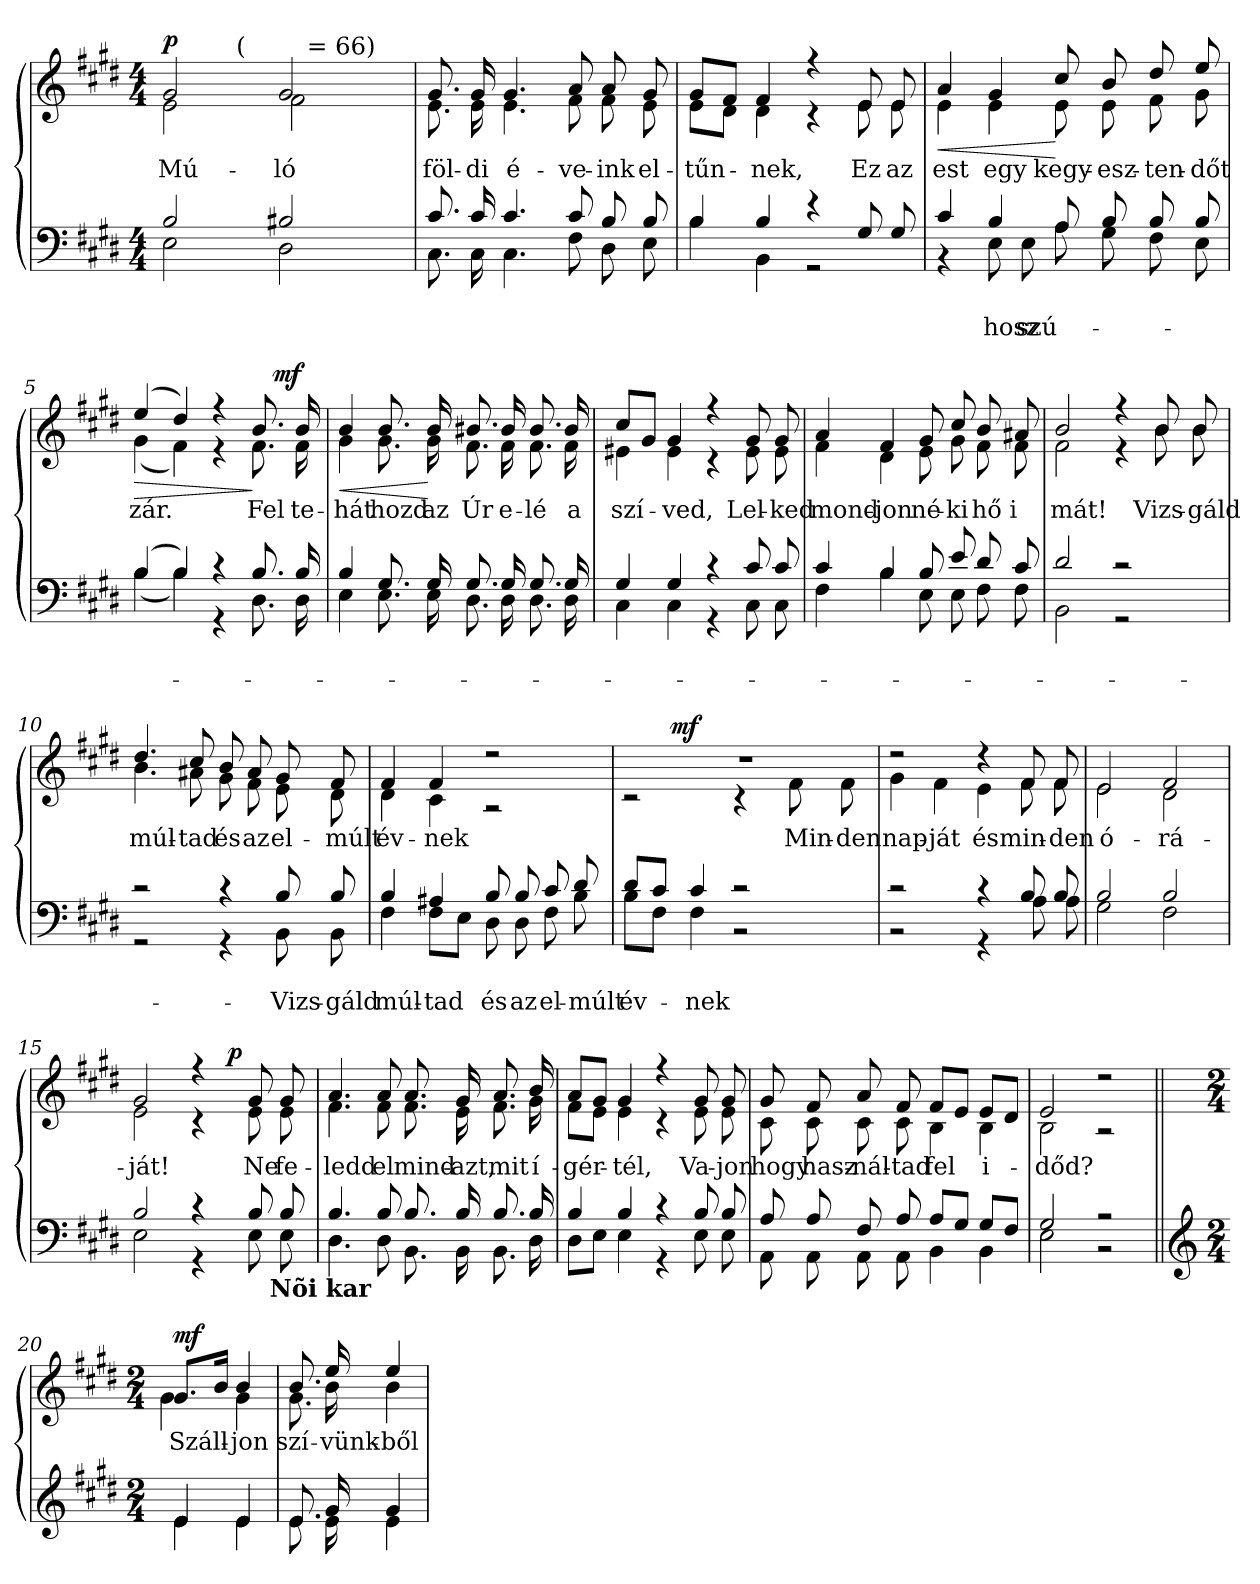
**kern	**text	**text	**kern	**text	**dynam
*part2	*part2	*part2	*part1	*part1	*part1
*staff2	*staff2	*staff2	*staff1	*staff1	*staff1
*clefF4	*	*	*clefG2	*	*
*k[f#c#g#d#]	*	*	*k[f#c#g#d#]	*	*
*c#:	*	*	*c#:	*	*
*M4/4	*	*	*M4/4	*	*
=1	=1	=1	=1	=1	=1
*^	*	*	*^	*	*
!	!	!	!	!LO:TX:a:B:t=Solennemento	!	!	!
!	!	!	!	!	!	!LO:LY:b	!LO:DY:b
*	*	*	*	*^	*^	*	*
2B/	2E\	.	.	2g#/	2e\	4ryy	2ryy	Mú-	p
.	.	.	.	.	.	16ryy	.	.	.
!	!	!	!	!	!	!LO:TX:a:t=(	!	!	!
.	.	.	.	.	.	2ryy	.	.	.
!	!	!	!	!	!	!	!	!LO:LY:b	!
2B#X/	2D#\	.	.	2g#/	2f#\	.	16.ryy	-ló	.
!	!	!	!	!	!	!	!LO:TX:a:t== 66)	!	!
.	.	.	.	.	.	.	4ryy	.	.
.	.	.	.	.	.	8.ryy	.	.	.
.	.	.	.	.	.	.	8ryy	.	.
.	.	.	.	.	.	.	32ryy	.	.
*	*	*	*	*	*v	*v	*v	*	*
=2	=2	=2	=2	=2	=2	=2	=2
*	*	*	*	*^	*^	*	*
!	!	!	!	!	!	!	!	!LO:LY:b	!
*	*	*	*	*	*v	*v	*v	*	*
8.c#/	8.C#\	.	.	8.g#/	8.e\	föl-	.
!	!	!	!	!	!	!LO:LY:b	!
16c#/	16C#\	.	.	16g#/	16e\	-di	.
!	!	!	!	!	!	!LO:LY:b	!
4.c#/	4.C#\	.	.	4.g#/	4.e\	é-	.
!	!	!	!	!	!	!LO:LY:b	!
8c#/	8F#\	.	.	8a/	8f#\	-ve-	.
!	!	!	!	!	!	!LO:LY:b	!
8B/	8D#\	.	.	8a/	8f#\	-ink	.
!	!	!	!	!	!	!LO:LY:b	!
8B/	8E\	.	.	8g#/	8e\	el-	.
=3	=3	=3	=3	=3	=3	=3	=3
!	!	!	!	!	!	!LO:LY:b	!
4B/	4B\	.	.	8g#/L	8e\L	-tűn-	.
.	.	.	.	8f#/J	8d#\J	.	.
!	!	!	!	!	!	!LO:LY:b	!
4B/	4BB\	.	.	4f#/	4d#\	-nek,	.
4rd	2rGG	.	.	4r	4r	.	.
!	!	!	!	!	!	!LO:LY:b	!
8G#/	.	.	.	8e/	8e\	Ez	.
!	!	!	!	!	!	!LO:LY:b	!
8G#/	.	.	.	8e/	8e\	az	.
=4	=4	=4	=4	=4	=4	=4	=4
!	!	!	!	!	!	!	!LO:HP:b
!	!	!	!	!	!	!LO:LY:b	!
4c#/	4rBB	.	.	4a/	4e\	est	<
!	!	!	!LO:LY:b	!	!	!	!
!	!	!	!	!	!	!LO:LY:b	!
4B/	8E\	.	hosz-	4g#/	4e\	egy	.
!	!	!	!LO:LY:b	!	!	!	!
.	8E\	.	-szú	.	.	.	.
!	!	!	!	!	!	!LO:LY:b	!
8A/	8A\	.	.	8cc#/	8e\	kegy-	[
!	!	!	!	!	!	!LO:LY:b	!
8B/	8G#\	.	.	8b/	8e\	-esz-	.
!	!	!	!	!	!	!LO:LY:b	!
8B/	8F#\	.	.	8dd#/	8f#\	-ten-	.
!	!	!	!	!	!	!LO:LY:b	!
8B/	8E\	.	.	8ee/	8g#\	-dőt	.
!!LO:LB:g=z
=5	=5	=5	=5	=5	=5	=5	=5
!	!	!	!	!	!	!	!LO:HP:b
!	!	!	!	!	!	!LO:LY:b	!
*	*	*	*	*	*^	*	*
(>4B/	(<4B\	.	.	(>4ee/	(<4g#\	2ryy	zár.	>
4B/)	4B\)	.	.	4dd#/)	4f#\)	.	.	.
4r	4r	.	.	4r	4r	4ryy	.	.
!	!	!	!	!	!	!	!LO:LY:b	!
8.B/	8.D#\	.	.	8.b/	8.f#\	16.ryy	Fel	]
!	!	!	!	!	!	!	!	!LO:DY:a
.	.	.	.	.	.	8ryy	.	mf
!	!	!	!	!	!	!	!LO:LY:b	!
16B/	16D#\	.	.	16b/	16f#\	.	te-	.
.	.	.	.	.	.	32ryy	.	.
=6	=6	=6	=6	=6	=6	=6	=6	=6
!	!	!	!	!	!	!	!	!LO:HP:b
*	*	*	*	*	*v	*v	*	*
*	*	*	*	*	*^	*	*
!	!	!	!	!	!	!	!LO:LY:b	!
*	*	*	*	*	*v	*v	*	*
4B/	4E\	.	.	4b/	4g#\	-hát	<
!	!	!	!	!	!	!LO:LY:b	!
8.G#/	8.E\	.	.	8.b/	8.g#\	hozd	.
!	!	!	!	!	!	!LO:LY:b	!
16G#/	16E\	.	.	16b/	16g#\	az	[
!	!	!	!	!	!	!LO:LY:b	!
8.G#/	8.D#\	.	.	8.b#X/	8.f#\	Úr	.
!	!	!	!	!	!	!LO:LY:b	!
16G#/	16D#\	.	.	16b#/	16f#\	e-	.
!	!	!	!	!	!	!LO:LY:b	!
8.G#/	8.D#\	.	.	8.b#/	8.f#\	-lé	.
!	!	!	!	!	!	!LO:LY:b	!
16G#/	16D#\	.	.	16b#/	16f#\	a	.
=7	=7	=7	=7	=7	=7	=7	=7
!	!	!	!	!	!	!LO:LY:b	!
4G#/	4C#\	.	.	8cc#/L	4e#X\	szí-	.
.	.	.	.	8g#/J	.	.	.
!	!	!	!	!	!	!LO:LY:b	!
4G#/	4C#\	.	.	4g#/	4e#\	-ved,	.
4r	4r	.	.	4r	4r	.	.
!	!	!	!	!	!	!LO:LY:b	!
8c#/	8C#\	.	.	8g#/	8e#\	Lel-	.
!	!	!	!	!	!	!LO:LY:b	!
8c#/	8C#\	.	.	8g#/	8e#\	-ked	.
=8	=8	=8	=8	=8	=8	=8	=8
!	!	!	!	!	!	!LO:LY:b	!
4c#/	4F#\	.	.	4a/	4f#\	mond-	.
!	!	!	!	!	!	!LO:LY:b	!
4B/	4B\	.	.	4f#/	4d#\	-jon	.
!	!	!	!	!	!	!LO:LY:b	!
8B/	8E\	.	.	8g#/	8e\	né-	.
!	!	!	!	!	!	!LO:LY:b	!
8e/	8E\	.	.	8cc#/	8g#\	-ki	.
!	!	!	!	!	!	!LO:LY:b	!
8d#/	8F#\	.	.	8b/	8f#\	hő	.
!	!	!	!	!	!	!LO:LY:b	!
8c#/	8F#\	.	.	8a#X/	8f#\	i­	.
!!LO:LB:g=z	!!
=9	=9	=9	=9	=9	=9	=9	=9
!	!	!	!	!	!	!LO:LY:b	!
2d#/	2BB\	.	.	2b/	2f#\	mát!	.
2r	2r	.	.	4r	4r	.	.
!	!	!	!	!	!	!LO:LY:b	!
.	.	.	.	8b/	8b\	Vizs-	.
!	!	!	!	!	!	!LO:LY:b	!
.	.	.	.	8b/	8b\	-gáld	.
=10	=10	=10	=10	=10	=10	=10	=10
!	!	!	!	!	!	!LO:LY:b	!
2r	2r	.	.	4.dd#/	4.b\	múl-	.
!	!	!	!	!	!	!LO:LY:b	!
.	.	.	.	8cc#/	8a#X\	-tad	.
!	!	!	!	!	!	!LO:LY:b	!
4r	4r	.	.	8b/	8g#\	és	.
!	!	!	!	!	!	!LO:LY:b	!
.	.	.	.	8a#/	8f#\	az	.
!	!	!	!LO:LY:b	!	!	!	!
!	!	!	!	!	!	!LO:LY:b	!
8B/	8BB\	.	Vizs-	8g#/	8e\	el-	.
!	!	!	!LO:LY:b	!	!	!	!
!	!	!	!	!	!	!LO:LY:b	!
8B/	8BB\	.	-gáld	8f#/	8d#\	-múlt	.
=11	=11	=11	=11	=11	=11	=11	=11
!	!	!	!LO:LY:b	!	!	!	!
!	!	!	!	!	!	!LO:LY:b	!
4B/	4F#\	.	múl-	4f#/	4d#\	év-	.
!	!	!	!LO:LY:b	!	!	!	!
!	!	!	!	!	!	!LO:LY:b	!
4A#X/	8F#\L	.	-tad	4f#/	4c#\	-nek	.
.	8E\J	.	.	.	.	.	.
!	!	!	!LO:LY:b	!	!	!	!
8B/	8D#\	.	és	2r	2r	.	.
!	!	!	!LO:LY:b	!	!	!	!
8B/	8D#\	.	az	.	.	.	.
!	!	!	!LO:LY:b	!	!	!	!
8c#/	8F#\	.	el-	.	.	.	.
!	!	!	!LO:LY:b	!	!	!	!
8d#/	8B\	.	-múlt	.	.	.	.
*	*	*	*	*v	*v	*	*
=12	=12	=12	=12	=12	=12	=12
!	!	!	!LO:LY:b	!	!	!
*	*	*	*	*^	*	*
*	*	*	*	*	*^	*	*
8d#/L	8B\L	.	év-	1rdd	2rc	8.ryy	.	.
8c#/J	8F#\J	.	.	.	.	.	.	.
!	!	!	!	!	!	!	!	!LO:DY:b
.	.	.	.	.	.	2ryy	.	mf
!	!	!	!LO:LY:b	!	!	!	!	!
4c#/	4F#\	.	-nek	.	.	.	.	.
2r	2r	.	.	.	4rc	.	.	.
.	.	.	.	.	.	4ryy	.	.
!	!	!	!	!	!	!	!LO:LY:b	!
.	.	.	.	.	8f#\	.	Min-	.
!	!	!	!	!	!	!	!LO:LY:b	!
.	.	.	.	.	8f#\	.	-den	.
.	.	.	.	.	.	16ryy	.	.
*	*	*	*	*	*v	*v	*	*
!!LO:LB:g=z
=13	=13	=13	=13	=13	=13	=13	=13
*	*	*	*	*	*^	*	*
!	!	!	!	!	!	!	!LO:LY:b	!
*	*	*	*	*	*v	*v	*	*
2r	2r	.	.	2r	4g#\	nap-	.
!	!	!	!	!	!	!LO:LY:b	!
.	.	.	.	.	4f#\	-ját	.
!	!	!	!	!	!	!LO:LY:b	!
4r	4r	.	.	4r	4e\	és	.
!	!	!	!	!	!	!LO:LY:b	!
8B/	8A\	.	.	8f#/	8f#\	min-	.
!	!	!	!	!	!	!LO:LY:b	!
8B/	8A\	.	.	8f#/	8f#\	-den	.
=14	=14	=14	=14	=14	=14	=14	=14
!	!	!	!	!	!	!LO:LY:b	!
2B/	2G#\	.	.	2e/	2e\	ó-	.
!	!	!	!	!	!	!LO:LY:b	!
2B/	2F#\	.	.	2f#/	2d#\	-rá-	.
=15	=15	=15	=15	=15	=15	=15	=15
!	!	!	!	!	!	!LO:LY:b	!
*	*^	*	*	*	*^	*	*
2B/	2E\	2ryy	.	.	2g#/	2e\	2ryy	-ját!	.
4r	4r	4ryy	.	.	4r	4r	8ryy	.	.
.	.	.	.	.	.	.	32ryy	.	.
!	!	!	!	!	!	!	!	!	!LO:DY:a
.	.	.	.	.	.	.	4ryy	.	p
!	!	!	!	!	!	!	!	!LO:LY:b	!
8B/	8E\	16.ryy	.	.	8g#/	8e\	.	Ne	.
!	!	!LO:TX:b:B:t=Nõi kar	!	!	!	!	!	!	!
.	.	8ryy	.	.	.	.	.	.	.
!	!	!	!	!	!	!	!	!LO:LY:b	!
8B/	8E\	.	.	.	8g#/	8e\	.	fe-	.
.	.	.	.	.	.	.	16.ryy	.	.
.	.	32ryy	.	.	.	.	.	.	.
*	*v	*v	*	*	*	*	*	*	*
*	*	*	*	*	*v	*v	*	*
=16	=16	=16	=16	=16	=16	=16	=16
*	*^	*	*	*	*^	*	*
!	!	!	!	!	!	!	!	!LO:LY:b	!
*	*v	*v	*	*	*	*	*	*	*
*	*	*	*	*	*v	*v	*	*
4.B/	4.D#\	.	.	4.a/	4.f#\	-ledd	.
!	!	!	!	!	!	!LO:LY:b	!
8B/	8D#\	.	.	8a/	8f#\	el	.
!	!	!	!	!	!	!LO:LY:b	!
8.B/	8.BB\	.	.	8.a/	8.f#\	mind-	.
!	!	!	!	!	!	!LO:LY:b	!
16B/	16BB\	.	.	16g#/	16e\	-azt,	.
!	!	!	!	!	!	!LO:LY:b	!
8.B/	8.BB\	.	.	8.a/	8.f#\	mit	.
!	!	!	!	!	!	!LO:LY:b	!
16B/	16D#\	.	.	16b/	16g#\	í-	.
=17	=17	=17	=17	=17	=17	=17	=17
!	!	!	!	!	!	!LO:LY:b	!
4B/	8D#\L	.	.	8a/L	8f#\L	-gér-	.
.	8E\J	.	.	8g#/J	8e\J	.	.
!	!	!	!	!	!	!LO:LY:b	!
4B/	4E\	.	.	4g#/	4e\	-tél,	.
4r	4r	.	.	4r	4r	.	.
!	!	!	!	!	!	!LO:LY:b	!
8B/	8E\	.	.	8g#/	8e\	Va-	.
!	!	!	!	!	!	!LO:LY:b	!
8B/	8E\	.	.	8g#/	8e\	-jon	.
!!LO:LB:g=z	!!
=18	=18	=18	=18	=18	=18	=18	=18
!	!	!	!	!	!	!LO:LY:b	!
8A/	8AA\	.	.	8g#/	8c#\	hogy	.
!	!	!	!	!	!	!LO:LY:b	!
8A/	8AA\	.	.	8f#/	8c#\	hasz-	.
!	!	!	!	!	!	!LO:LY:b	!
8F#/	8AA\	.	.	8a/	8c#\	-nál-	.
!	!	!	!	!	!	!LO:LY:b	!
8A/	8AA\	.	.	8f#/	8c#\	-tad	.
!	!	!	!	!	!	!LO:LY:b	!
8A/L	4BB\	.	.	8f#/L	4B\	fel	.
8G#/J	.	.	.	8e/J	.	.	.
!	!	!	!	!	!	!LO:LY:b	!
8G#/L	4BB\	.	.	8e/L	4B\	i-	.
8F#/J	.	.	.	8d#/J	.	.	.
=19	=19	=19	=19	=19	=19	=19	=19
!	!	!	!	!	!	!LO:LY:b	!
2G#/	2E\	.	.	2e/	2B\	-dőd?	.
2r	2r	.	.	2r	2r	.	.
=20||	=20||	=20||	=20||	=20||	=20||	=20||	=20||
*clefG2	*	*	*	*	*	*	*
*M2/4	*	*	*	*M2/4	*	*	*
!	!	!	!	!	!	!LO:LY:b	!LO:DY:b
4e/	4e\	.	.	8.g#/L	4g#\	Száll-	mf
.	.	.	.	16b/Jk	.	.	.
!	!	!	!	!	!	!LO:LY:b	!
4e/	4e\	.	.	4b/	4g#\	-jon	.
=21	=21	=21	=21	=21	=21	=21	=21
!	!	!	!	!	!	!LO:LY:b	!
8.e/	8.e\	.	.	8.b/	8.g#\	szí-	.
!	!	!	!	!	!	!LO:LY:b	!
16g#/	16e\	.	.	16ee/	16b\	-vünk-	.
!	!	!	!	!	!	!LO:LY:b	!
4g#/	4e\	.	.	4ee/	4b\	-ből	.
*v	*v	*	*	*	*	*	*
*	*	*	*v	*v	*	*
=	=	=	=	=	=
*-	*-	*-	*-	*-	*-
